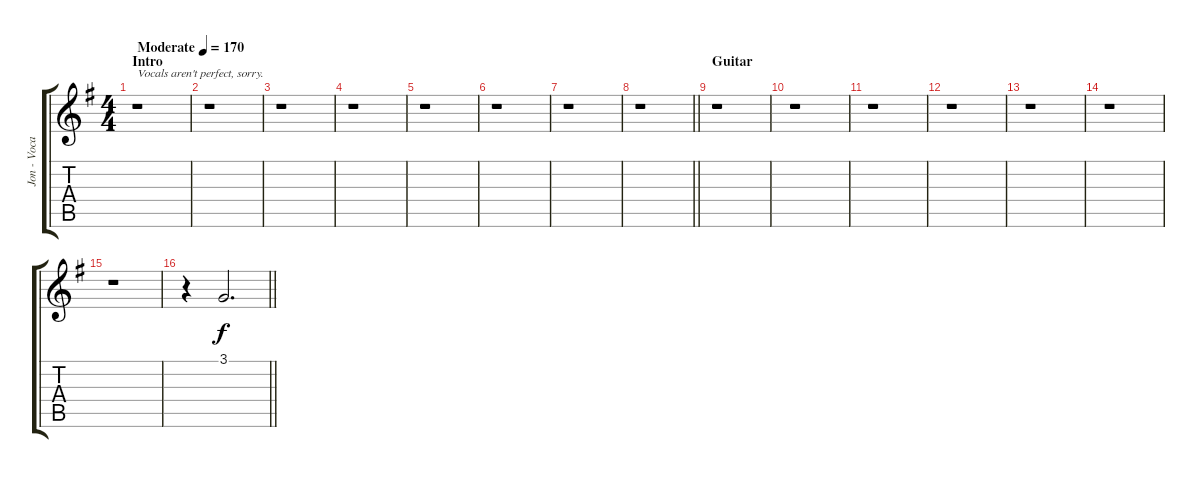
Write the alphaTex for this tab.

\track ("Jon - Vocals" "Jon - Voca") {instrument lead2sawtooth}
\staff {score tabs}
\tuning (E4 B3 G3 D3 A2 E2) {hide}
\ts (4 4)
\section ("" "Intro")
\tempo (170 "Moderate")
\clef g2
\ks g
r.1{txt "Vocals aren't perfect, sorry." dy f instrument lead2sawtooth} |
r.1 |
r.1 |
r.1 |
r.1 |
r.1 |
r.1 |
\barLineRight lightlight
r.1 |
\section ("" "Guitar")
r.1 |
r.1 |
r.1 |
r.1 |
r.1 |
r.1 |
r.1 |
\barLineRight lightlight
r.4 3.1.2{d}
